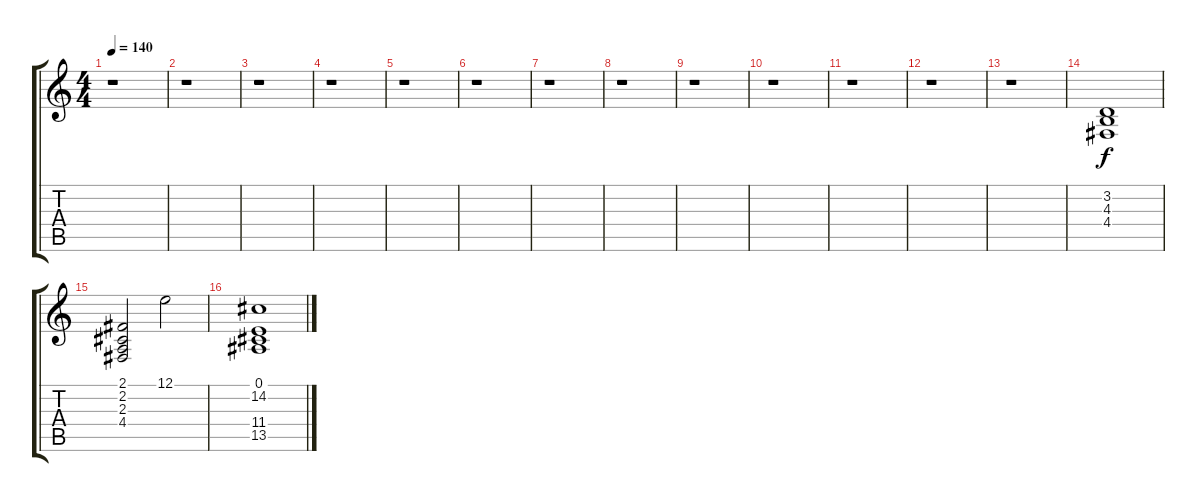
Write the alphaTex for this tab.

\track "" {instrument choiraahs}
\staff {score tabs}
\tuning (E4 B3 G3 D3 A2 E2) {hide}
\ts (4 4)
\tempo 140
\clef g2
\ks c
r.1{dy f} |
r.1 |
r.1 |
r.1 |
r.1 |
r.1 |
r.1 |
r.1 |
r.1 |
r.1 |
r.1 |
r.1 |
r.1 |
(3.2 4.3 4.4).1{volume 16 balance 4} |
(2.1 2.2 2.3 4.4).2{volume 12} 12.1.2 |
(0.1 14.2 11.4 13.5).1{volume 12}
